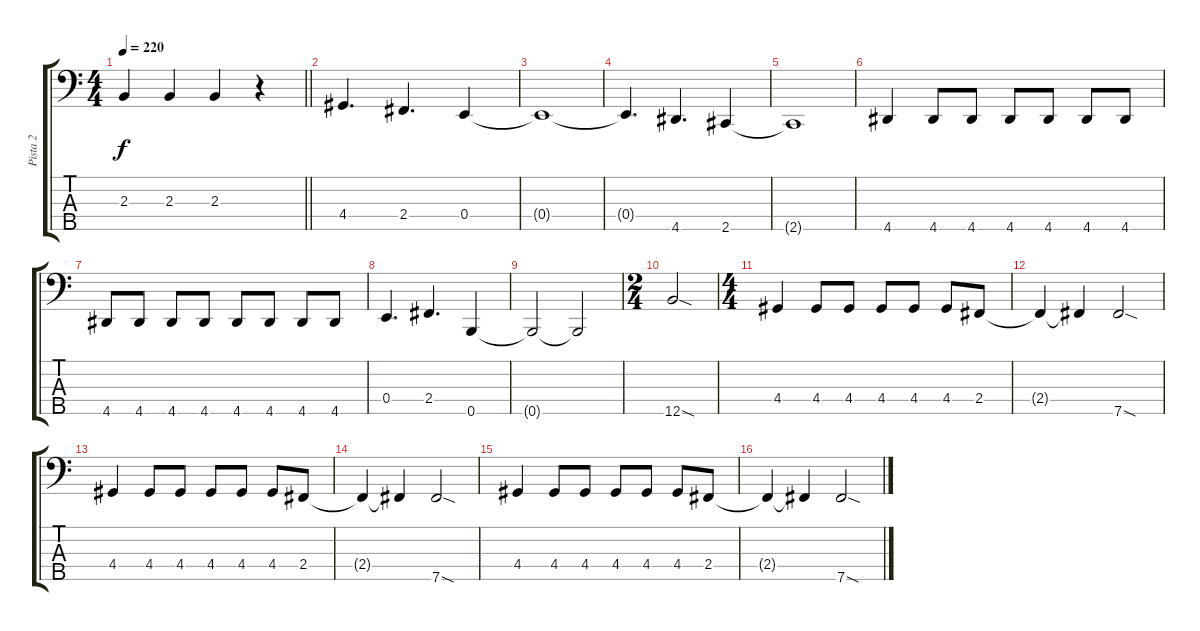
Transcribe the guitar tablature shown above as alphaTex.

\track ("Pista 2" "Pista 2") {instrument electricbassfinger}
\staff {score tabs}
\tuning (G2 D2 A1 E1 B0) {hide}
\ts (4 4)
\tempo 220
\clef f4
\barLineRight lightlight
\ks c
2.3{t}.4{dy f} 2.3.4 2.3.4 r.4 |
4.4.4{d} 2.4.4{d} 0.4.4 |
0.4{t}.1 |
0.4{t}.4{d} 4.5.4{d} 2.5.4 |
2.5{t}.1 |
4.5.4 4.5.8 4.5.8 4.5.8 4.5.8 4.5.8 4.5.8 |
4.5.8 4.5.8 4.5.8 4.5.8 4.5.8 4.5.8 4.5.8 4.5.8 |
0.4.4{d} 2.4.4{d} 0.5.4 |
0.5{t}.2 0.5{t}.2 |
\ts (2 4)
12.5{sod}.2 |
\ts (4 4)
4.4.4 4.4.8 4.4.8 4.4.8 4.4.8 4.4.8 2.4.8 |
2.4{t}.4 2.4{t}.4 7.5{sod}.2 |
4.4.4 4.4.8 4.4.8 4.4.8 4.4.8 4.4.8 2.4.8 |
2.4{t}.4 2.4{t}.4 7.5{sod}.2 |
4.4.4 4.4.8 4.4.8 4.4.8 4.4.8 4.4.8 2.4.8 |
2.4{t}.4 2.4{t}.4 7.5{sod}.2
